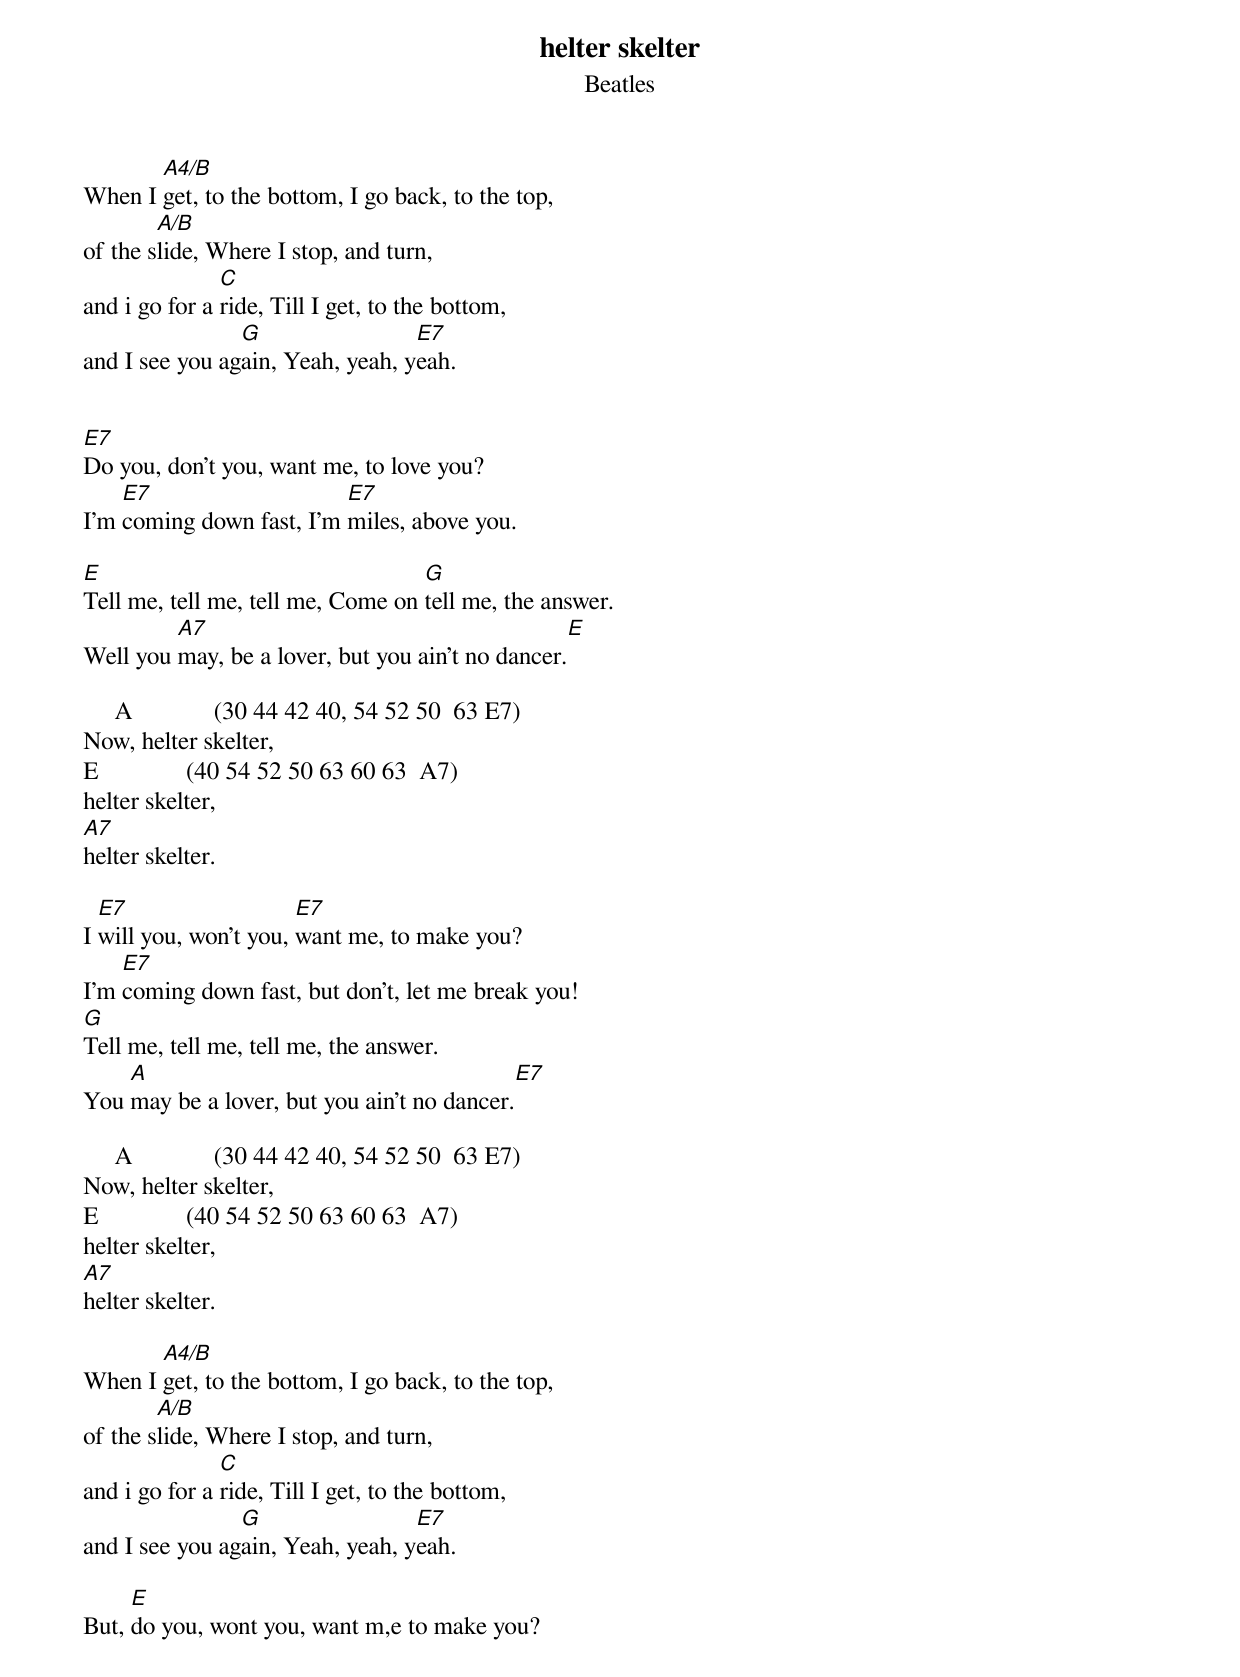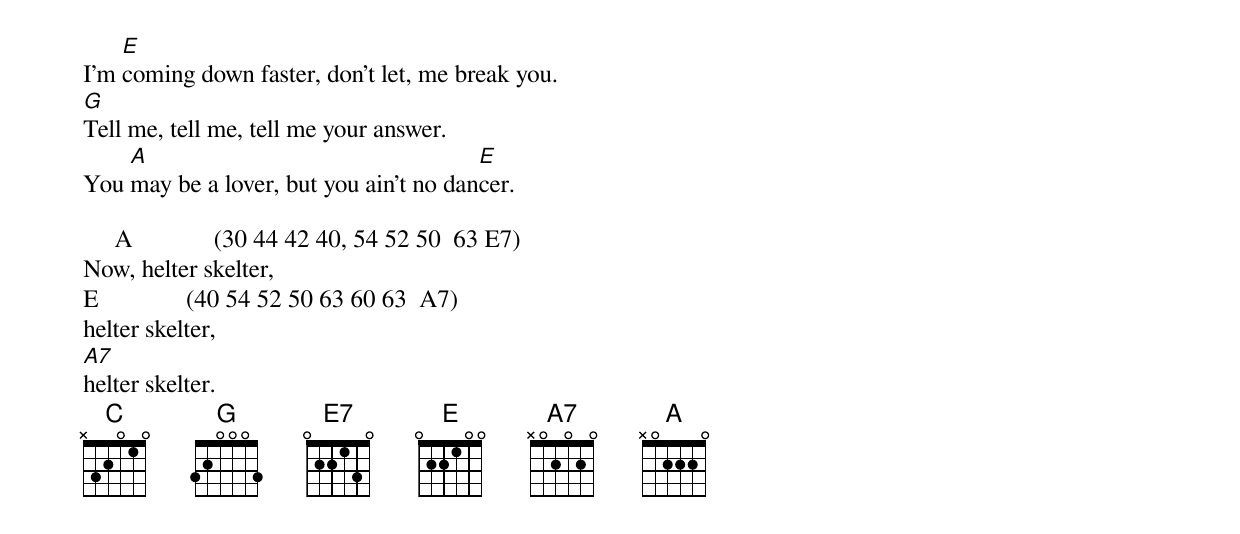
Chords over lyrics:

helter skelter
Beatles


       A4/B
When I get, to the bottom, I go back, to the top,
        A/B
of the slide, Where I stop, and turn,
               C
and i go for a ride, Till I get, to the bottom,
                G                 E7
and I see you again, Yeah, yeah, yeah.


E7
Do you, don't you, want me, to love you?
    E7                    E7
I'm coming down fast, I'm miles, above you.

E                                  G
Tell me, tell me, tell me, Come on tell me, the answer.
         A7                                       E
Well you may, be a lover, but you ain't no dancer.

     A             (30 44 42 40, 54 52 50  63 E7)
Now, helter skelter,
E              (40 54 52 50 63 60 63  A7)
helter skelter,
A7
helter skelter.

  E7                   E7
I will you, won't you, want me, to make you?
    E7
I'm coming down fast, but don't, let me break you!
G
Tell me, tell me, tell me, the answer.
    A                                       E7
You may be a lover, but you ain't no dancer.

     A             (30 44 42 40, 54 52 50  63 E7)
Now, helter skelter,
E              (40 54 52 50 63 60 63  A7)
helter skelter,
A7
helter skelter.

       A4/B
When I get, to the bottom, I go back, to the top,
        A/B
of the slide, Where I stop, and turn,
               C
and i go for a ride, Till I get, to the bottom,
                G                 E7
and I see you again, Yeah, yeah, yeah.

     E
But, do you, wont you, want m,e to make you?
    E
I'm coming down faster, don't let, me break you.
G
Tell me, tell me, tell me your answer.
    A                                   E
You may be a lover, but you ain't no dancer.

     A             (30 44 42 40, 54 52 50  63 E7)
Now, helter skelter,
E              (40 54 52 50 63 60 63  A7)
helter skelter,
A7
helter skelter.
